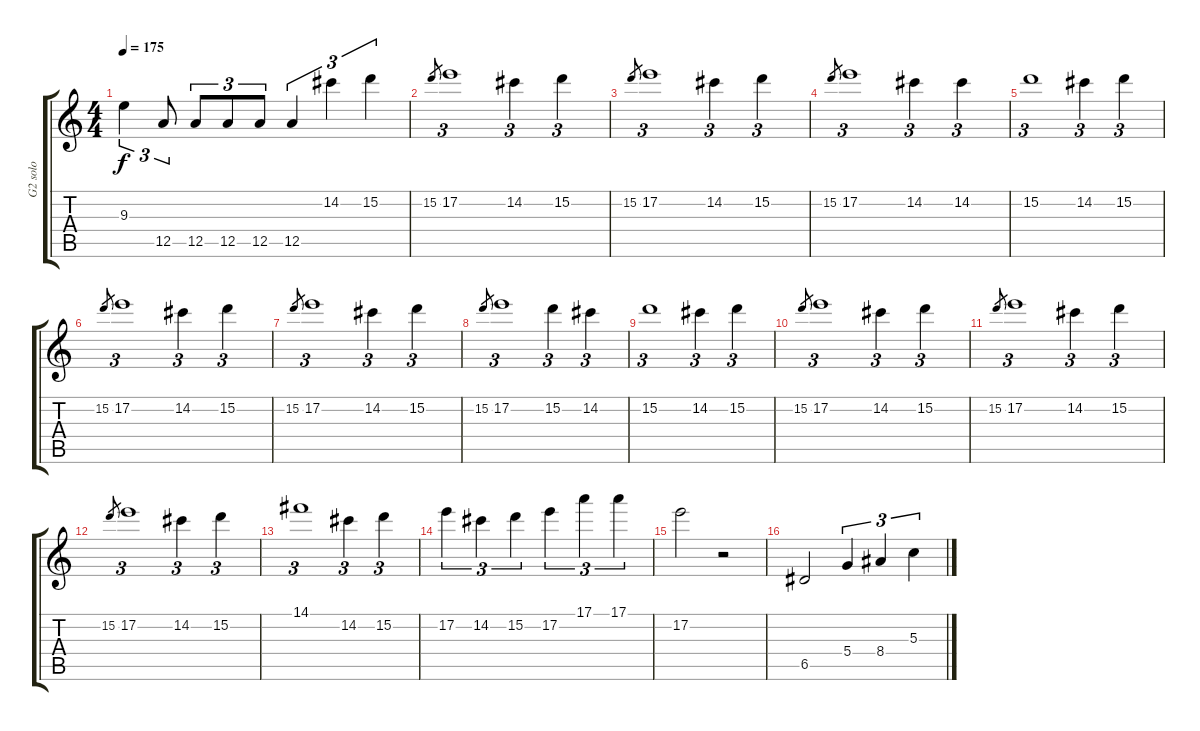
\track ("G2 solo" "G2 solo") {instrument overdrivenguitar}
\staff {score tabs}
\tuning (E4 B3 G3 D3 A2 E2) {hide}
\ts (4 4)
\tempo 175
\clef g2
\ks c
9.3.4{tu (3 2) dy f} 12.5.8{tu (3 2)} 12.5.8{tu (3 2)} 12.5.8{tu (3 2)} 12.5.8{tu (3 2)} 12.5.4{tu (3 2)} 14.2.4{tu (3 2)} 15.2.4{tu (3 2)} |
15.2.8{gr} 17.2.1{tu (3 2)} 14.2.4{tu (3 2)} 15.2.4{tu (3 2)} |
15.2.8{gr} 17.2.1{tu (3 2)} 14.2.4{tu (3 2)} 15.2.4{tu (3 2)} |
15.2.8{gr} 17.2.1{tu (3 2)} 14.2.4{tu (3 2)} 14.2.4{tu (3 2)} |
15.2.1{tu (3 2)} 14.2.4{tu (3 2)} 15.2.4{tu (3 2)} |
15.2.8{gr} 17.2.1{tu (3 2)} 14.2.4{tu (3 2)} 15.2.4{tu (3 2)} |
15.2.8{gr} 17.2.1{tu (3 2)} 14.2.4{tu (3 2)} 15.2.4{tu (3 2)} |
15.2.8{gr} 17.2.1{tu (3 2)} 15.2.4{tu (3 2)} 14.2.4{tu (3 2)} |
15.2.1{tu (3 2)} 14.2.4{tu (3 2)} 15.2.4{tu (3 2)} |
15.2.8{gr} 17.2.1{tu (3 2)} 14.2.4{tu (3 2)} 15.2.4{tu (3 2)} |
15.2.8{gr} 17.2.1{tu (3 2)} 14.2.4{tu (3 2)} 15.2.4{tu (3 2)} |
15.2.8{gr} 17.2.1{tu (3 2)} 14.2.4{tu (3 2)} 15.2.4{tu (3 2)} |
14.1.1{tu (3 2)} 14.2.4{tu (3 2)} 15.2.4{tu (3 2)} |
17.2.4{tu (3 2)} 14.2.4{tu (3 2)} 15.2.4{tu (3 2)} 17.2.4{tu (3 2)} 17.1.4{tu (3 2)} 17.1.4{tu (3 2)} |
17.2.2 r.2 |
6.5.2 5.4.4{tu (3 2)} 8.4.4{tu (3 2)} 5.3.4{tu (3 2)}
